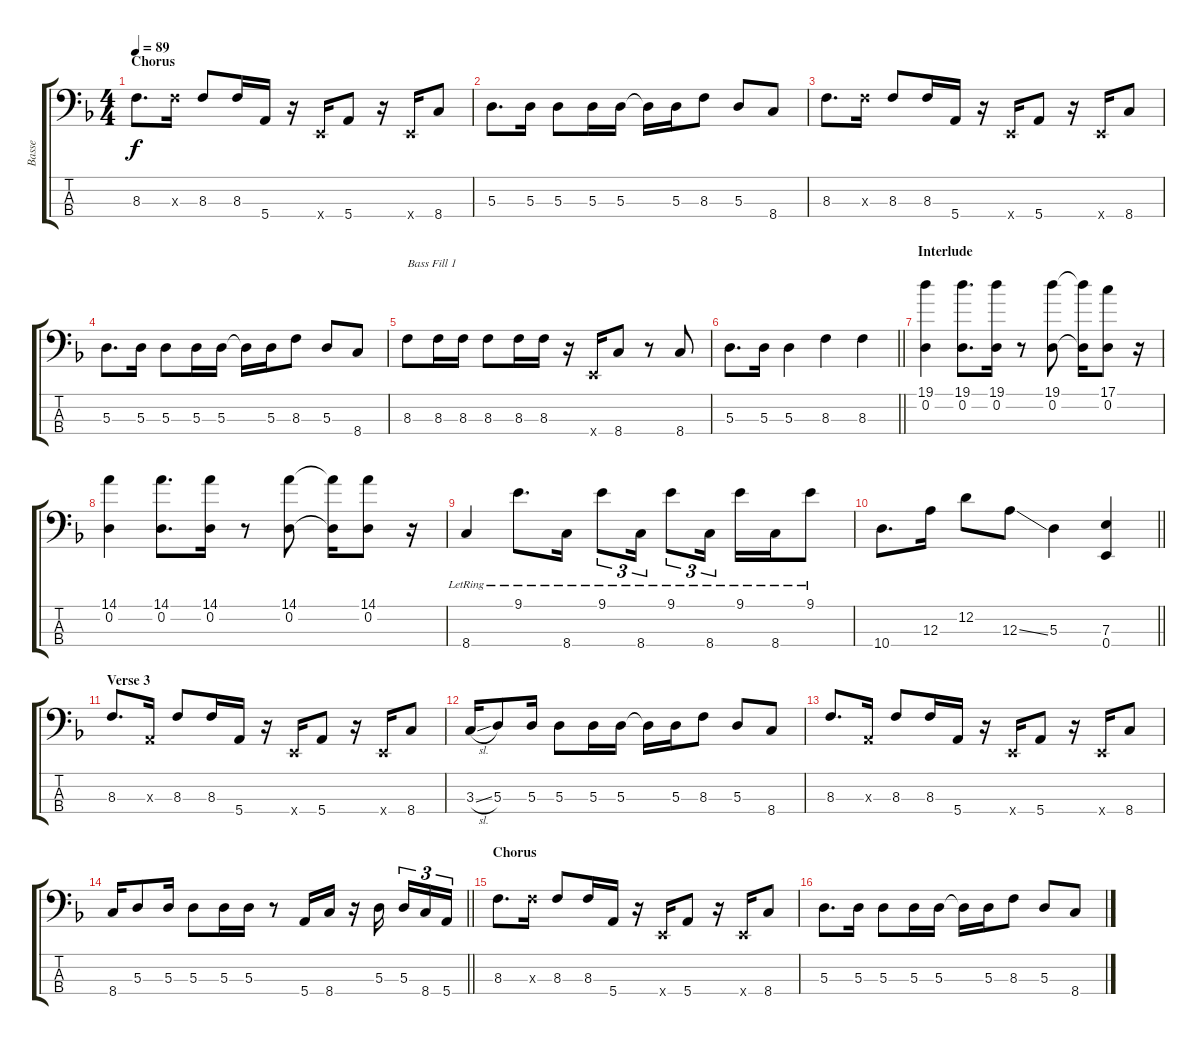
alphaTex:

\track ("Basse" "Basse") {instrument electricbassfinger}
\staff {score tabs}
\tuning (G2 D2 A1 E1) {hide}
\ts (4 4)
\section ("" "Chorus")
\tempo 89
\clef f4
\ks f
8.3.8{d dy f} 8.3{x}.16 8.3.8 8.3.16 5.4.16 r.16 0.4{x}.16 5.4.8 r.16 0.4{x}.16 8.4.8 |
5.3.8{d} 5.3.16 5.3.8 5.3.16 5.3.16 5.3{t}.16 5.3.16 8.3.8 5.3.8 8.4.8 |
8.3.8{d} 8.3{x}.16 8.3.8 8.3.16 5.4.16 r.16 0.4{x}.16 5.4.8 r.16 0.4{x}.16 8.4.8 |
5.3.8{d} 5.3.16 5.3.8 5.3.16 5.3.16 5.3{t}.16 5.3.16 8.3.8 5.3.8 8.4.8 |
8.3.8{txt "Bass Fill 1"} 8.3.16 8.3.16 8.3.8 8.3.16 8.3.16 r.16 0.4{x}.16 8.4.8 r.8 8.4.8 |
\barLineRight lightlight
5.3.8{d} 5.3.16 5.3.4 8.3.4 8.3.4 |
\section ("" "Interlude")
(19.1 0.2).4 (19.1 0.2).8{d} (19.1 0.2).16 r.8 (19.1 0.2).8 (19.1{t} 0.2{t}).16 (17.1 0.2).8 r.16 |
(14.1 0.2).4 (14.1 0.2).8{d} (14.1 0.2).16 r.8 (14.1 0.2).8 (14.1{t} 0.2{t}).16 (14.1 0.2).8 r.16 |
8.4{lr}.4 9.1{lr}.8{d} 8.4{lr}.16 9.1{lr}.8{tu (3 2)} 8.4{lr}.16{tu (3 2)} 9.1{lr}.8{tu (3 2)} 8.4{lr}.16{tu (3 2)} 9.1{lr}.16 8.4{lr}.16 9.1{lr}.8 |
\barLineRight lightlight
10.4.8{d} 12.3.16 12.2.8 12.3{ss}.8 5.3.4 (7.3 0.4).4 |
\section ("" "Verse 3")
8.3.8{d} 0.3{x}.16 8.3.8 8.3.16 5.4.16 r.16 0.4{x}.16 5.4.8 r.16 0.4{x}.16 8.4.8 |
3.3{sl}.16 5.3.8 5.3.16 5.3.8 5.3.16 5.3.16 5.3{t}.16 5.3.16 8.3.8 5.3.8 8.4.8 |
8.3.8{d} 0.3{x}.16 8.3.8 8.3.16 5.4.16 r.16 0.4{x}.16 5.4.8 r.16 0.4{x}.16 8.4.8 |
\barLineRight lightlight
8.4.16 5.3.8 5.3.16 5.3.8 5.3.16 5.3.16 r.8 5.4.16 8.4.16 r.16 5.3.16{beam splitsecondary} 5.3.16{tu (3 2)} 8.4.16{tu (3 2)} 5.4.16{tu (3 2)} |
\section ("" "Chorus")
8.3.8{d} 8.3{x}.16 8.3.8 8.3.16 5.4.16 r.16 0.4{x}.16 5.4.8 r.16 0.4{x}.16 8.4.8 |
5.3.8{d} 5.3.16 5.3.8 5.3.16 5.3.16 5.3{t}.16 5.3.16 8.3.8 5.3.8 8.4.8
